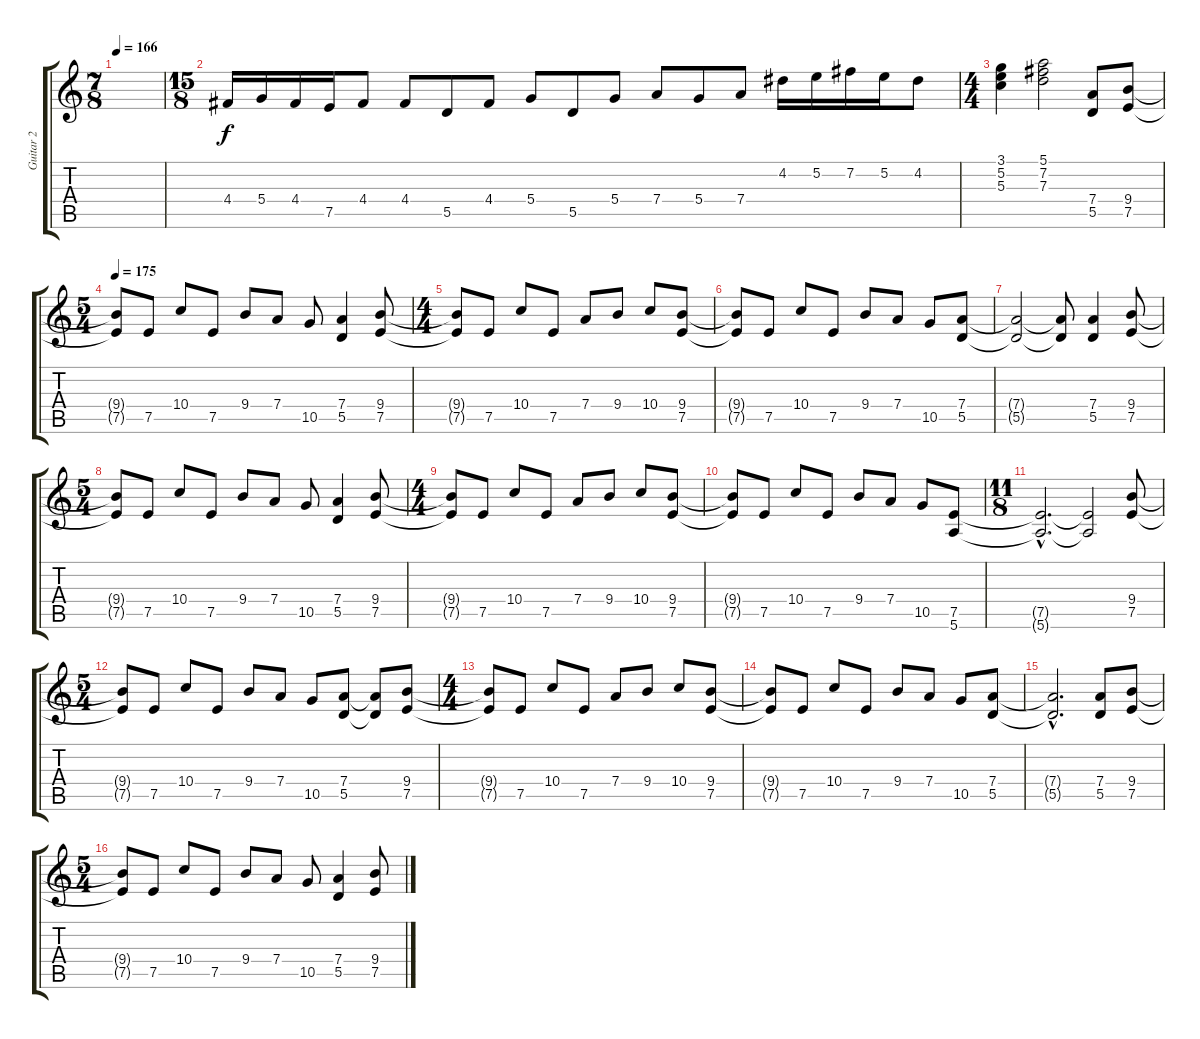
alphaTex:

\track ("Guitar 2" "Guitar 2") {instrument distortionguitar}
\staff {score tabs}
\tuning (E4 B3 G3 D3 A2 E2) {hide}
\ts (7 8)
\tempo 166
\clef g2
\ks c
|
\ts (15 8)
4.4.16 5.4.16 4.4.16 7.5.16 4.4.8 4.4.8 5.5.8 4.4.8 5.4.8 5.5.8 5.4.8 7.4.8 5.4.8 7.4.8 4.2.16 5.2.16 7.2.16 5.2.16 4.2.8 |
\ts (4 4)
(3.1 5.2 5.3).4 (5.1 7.2 7.3).2 (7.4 5.5).8 (9.4 7.5).8 |
\ts (5 4)
\tempo 172
\tempo 175
(9.4{t} 7.5{t}).8 7.5.8 10.4.8 7.5.8 9.4.8 7.4.8 10.5.8 (7.4 5.5).4 (9.4 7.5).8 |
\ts (4 4)
(9.4{t} 7.5{t}).8 7.5.8 10.4.8 7.5.8 7.4.8 9.4.8 10.4.8 (9.4 7.5).8 |
(9.4{t} 7.5{t}).8 7.5.8 10.4.8 7.5.8 9.4.8 7.4.8 10.5.8 (7.4 5.5).8 |
(7.4{t} 5.5{t}).2 (7.4{t} 5.5{t}).8 (7.4 5.5).4 (9.4 7.5).8 |
\ts (5 4)
(9.4{t} 7.5{t}).8 7.5.8 10.4.8 7.5.8 9.4.8 7.4.8 10.5.8 (7.4 5.5).4 (9.4 7.5).8 |
\ts (4 4)
(9.4{t} 7.5{t}).8 7.5.8 10.4.8 7.5.8 7.4.8 9.4.8 10.4.8 (9.4 7.5).8 |
(9.4{t} 7.5{t}).8 7.5.8 10.4.8 7.5.8 9.4.8 7.4.8 10.5.8 (7.5 5.6).8 |
\ts (11 8)
(7.5{hac t} 5.6{hac t}).2{d} (7.5{t} 5.6{t}).2 (9.4 7.5).8 |
\ts (5 4)
(9.4{t} 7.5{t}).8 7.5.8 10.4.8 7.5.8 9.4.8 7.4.8 10.5.8 (7.4 5.5).8 (7.4{t} 5.5{t}).8 (9.4 7.5).8 |
\ts (4 4)
(9.4{t} 7.5{t}).8 7.5.8 10.4.8 7.5.8 7.4.8 9.4.8 10.4.8 (9.4 7.5).8 |
(9.4{t} 7.5{t}).8 7.5.8 10.4.8 7.5.8 9.4.8 7.4.8 10.5.8 (7.4 5.5).8 |
(7.4{hac t} 5.5{hac t}).2{d} (7.4 5.5).8 (9.4 7.5).8 |
\ts (5 4)
(9.4{t} 7.5{t}).8 7.5.8 10.4.8 7.5.8 9.4.8 7.4.8 10.5.8 (7.4 5.5).4 (9.4 7.5).8
